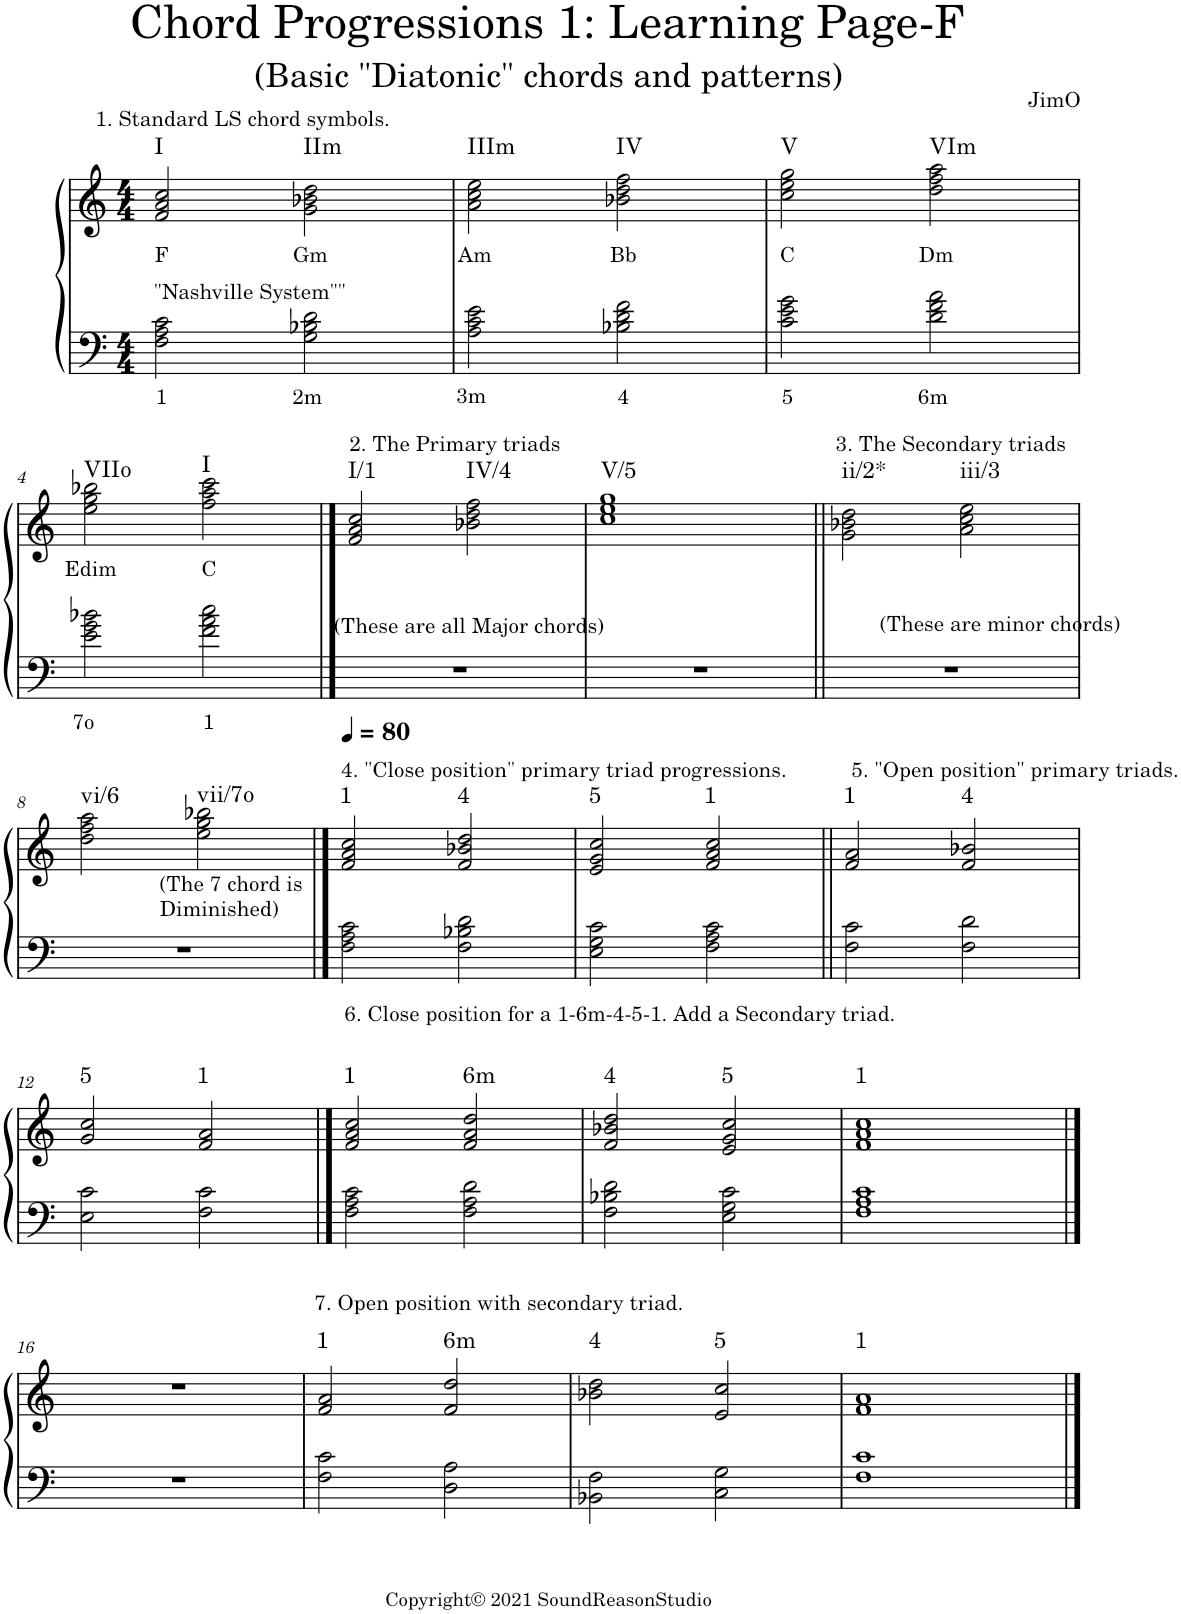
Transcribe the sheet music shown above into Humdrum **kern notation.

**kern	**text	**text	**kern	**text	**harte
*part1	*part1	*part1	*part1	*part1	*part1
*staff2	*staff2	*staff2	*staff1	*staff1	*
*I"Piano	*	*	*	*	*
*I'Pno.	*	*	*	*	*
*clefF4	*	*	*clefG2	*	*
*k[]	*	*	*k[]	*	*
*M4/4	*	*	*M4/4	*	*
=1	=1	=1	=1	=1	=1
!	!	!	!LO:TX:a:t=1. Standard LS chord symbols.	!	!
!LO:TX:a:t="Nashville System""	!	!	!	!	!
!	!LO:LY:b	!	!	!LO:LY:b	!LO:H:kt=I
2F\ 2A\ 2c\	1	.	2f/ 2a/ 2cc/	F	N
!	!LO:LY:b	!	!	!LO:LY:b	!LO:H:kt=IIm
2G\ 2B-X\ 2d\	2m	.	2g\ 2b-X\ 2dd\	Gm	N
=2	=2	=2	=2	=2	=2
!	!	!LO:LY:b	!	!LO:LY:b	!LO:H:kt=IIIm
2A\ 2c\ 2e\	.	3m	2a\ 2cc\ 2ee\	Am	N
!	!LO:LY:b	!	!	!LO:LY:b	!LO:H:kt=IV
2B-X\ 2d\ 2f\	4	.	2b-X\ 2dd\ 2ff\	Bb	N
=3	=3	=3	=3	=3	=3
!	!LO:LY:b	!	!	!LO:LY:b	!LO:H:kt=V
2c\ 2e\ 2g\	5	.	2cc\ 2ee\ 2gg\	C	N
!	!LO:LY:b	!	!	!LO:LY:b	!LO:H:kt=VIm
2d\ 2f\ 2a\	6m	.	2dd\ 2ff\ 2aa\	Dm	N
!!LO:LB:g=z
=4	=4	=4	=4	=4	=4
!	!LO:LY:b	!	!	!LO:LY:b	!LO:H:kt=VIIo
2e\ 2g\ 2b-X\	7o	.	2ee\ 2gg\ 2bb-X\	Edim	N
!	!LO:LY:b	!	!	!LO:LY:b	!LO:H:kt=I
2f\ 2a\ 2cc\	1	.	2ff\ 2aa\ 2ccc\	C	N
==5	==5	==5	==5	==5	==5
!	!	!	!LO:TX:a:t=2. The Primary triads	!	!
!LO:TX:a:t=(These are all Major chords)	!	!	!	!	!LO:H:kt=I/1
1r	.	.	2f/ 2a/ 2cc/	.	N
!	!	!	!	!	!LO:H:kt=IV/4
.	.	.	2b-X\ 2dd\ 2ff\	.	N
=6	=6	=6	=6	=6	=6
!	!	!	!	!	!LO:H:kt=V/5
1r	.	.	1cc 1ee 1gg	.	N
=7||	=7||	=7||	=7||	=7||	=7||
!	!	!	!LO:TX:a:t=3. The Secondary triads	!	!
!LO:TX:a:t=(These are minor chords)	!	!	!	!	!LO:H:kt=ii/2*
1r	.	.	2g\ 2b-X\ 2dd\	.	N
!	!	!	!	!	!LO:H:kt=iii/3
.	.	.	2a\ 2cc\ 2ee\	.	N
!!LO:LB:g=z
=8	=8	=8	=8	=8	=8
!LO:TX:a:t=(The 7 chord is	!	!	!	!	!
!LO:TX:a:t=Diminished)	!	!	!	!	!
!	!	!	!	!	!LO:H:kt=vi/6
1r	.	.	2dd\ 2ff\ 2aa\	.	N
!	!	!	!	!	!LO:H:kt=vii/7o
.	.	.	2ee\ 2gg\ 2bb-X\	.	N
==9	==9	==9	==9	==9	==9
*	*	*	*MM80	*	*
!	!	!	!LO:TX:a:t=4. "Close position" primary triad progressions.	!	!LO:H:kt=1
2F\ 2A\ 2c\	.	.	2f/ 2a/ 2cc/	.	N
!	!	!	!	!	!LO:H:kt=4
2F\ 2B-X\ 2d\	.	.	2f/ 2b-X/ 2dd/	.	N
=10	=10	=10	=10	=10	=10
!	!	!	!	!	!LO:H:kt=5
2E\ 2G\ 2c\	.	.	2e/ 2g/ 2cc/	.	N
!	!	!	!	!	!LO:H:kt=1
2F\ 2A\ 2c\	.	.	2f/ 2a/ 2cc/	.	N
=11||	=11||	=11||	=11||	=11||	=11||
!	!	!	!LO:TX:a:t=5. "Open position" primary triads.	!	!LO:H:kt=1
2F\ 2c\	.	.	2f/ 2a/	.	N
!	!	!	!	!	!LO:H:kt=4
2F\ 2d\	.	.	2f/ 2b-X/	.	N
!!LO:LB:g=z
=12	=12	=12	=12	=12	=12
!	!	!	!	!	!LO:H:kt=5
2E\ 2c\	.	.	2g/ 2cc/	.	N
!	!	!	!	!	!LO:H:kt=1
2F\ 2c\	.	.	2f/ 2a/	.	N
==13	==13	==13	==13	==13	==13
!	!	!	!LO:TX:a:t=6. Close position for a 1-6m-4-5-1. Add a Secondary triad.	!	!
!	!	!	!	!	!LO:H:kt=1
2F\ 2A\ 2c\	.	.	2f/ 2a/ 2cc/	.	N
!	!	!	!	!	!LO:H:kt=6m
2F\ 2A\ 2d\	.	.	2f/ 2a/ 2dd/	.	N
=14	=14	=14	=14	=14	=14
!	!	!	!	!	!LO:H:kt=4
2F\ 2B-X\ 2d\	.	.	2f/ 2b-X/ 2dd/	.	N
!	!	!	!	!	!LO:H:kt=5
2E\ 2G\ 2c\	.	.	2e/ 2g/ 2cc/	.	N
=15	=15	=15	=15	=15	=15
!	!	!	!	!	!LO:H:kt=1
1F 1A 1c	.	.	1f 1a 1cc	.	N
!!LO:LB:g=z
==16	==16	==16	==16	==16	==16
1r	.	.	1r	.	.
=17	=17	=17	=17	=17	=17
!	!	!	!LO:TX:a:t=7. Open position with secondary triad.	!	!
!	!	!	!	!	!LO:H:kt=1
2F\ 2c\	.	.	2f/ 2a/	.	N
!	!	!	!	!	!LO:H:kt=6m
2D\ 2A\	.	.	2f/ 2dd/	.	N
=18	=18	=18	=18	=18	=18
!	!	!	!	!	!LO:H:kt=4
2BB-X\ 2F\	.	.	2b-X\ 2dd\	.	N
!	!	!	!	!	!LO:H:kt=5
2C\ 2G\	.	.	2e/ 2cc/	.	N
=19	=19	=19	=19	=19	=19
!	!	!	!	!	!LO:H:kt=1
1F 1c	.	.	1f 1a	.	N
==	==	==	==	==	==
*-	*-	*-	*-	*-	*-
